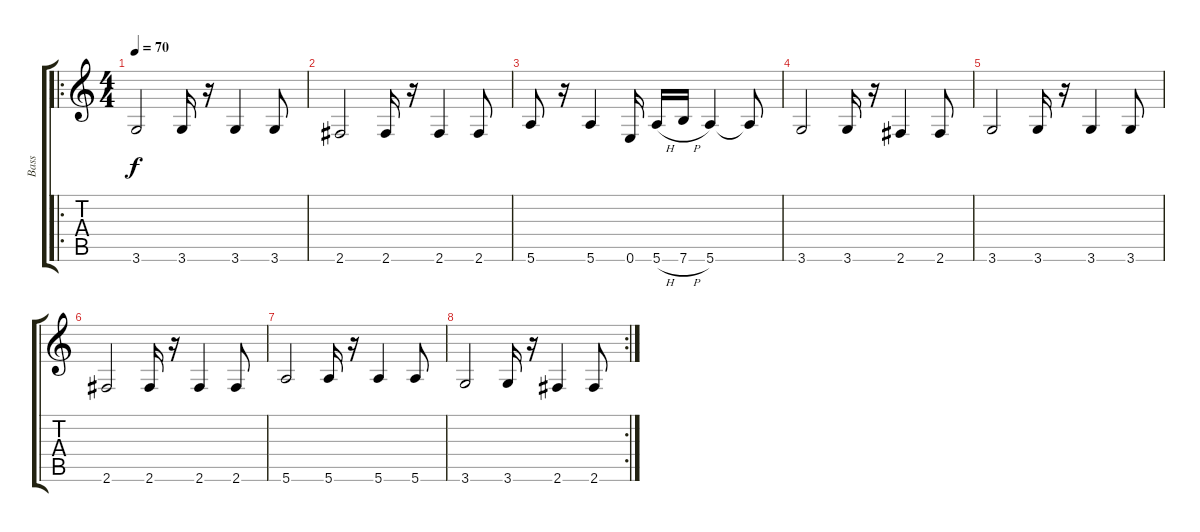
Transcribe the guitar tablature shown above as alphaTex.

\track ("Bass" "Bass") {instrument electricbassfinger}
\staff {score tabs}
\tuning (E4 B3 G3 D3 A2 E2) {hide}
\ro
\ts (4 4)
\tempo 70
\clef g2
\ks c
3.6.2{dy f} 3.6.16 r.16 3.6.4 3.6.8 |
2.6.2 2.6.16 r.16 2.6.4 2.6.8 |
5.6.8 r.16 5.6.4 0.6.16 5.6{h}.16 7.6{h}.16 5.6.4 5.6{t}.8 |
3.6.2 3.6.16 r.16 2.6.4 2.6.8 |
3.6.2 3.6.16 r.16 3.6.4 3.6.8 |
2.6.2 2.6.16 r.16 2.6.4 2.6.8 |
5.6.2 5.6.16 r.16 5.6.4 5.6.8 |
\rc 2
3.6.2 3.6.16 r.16 2.6.4 2.6.8
